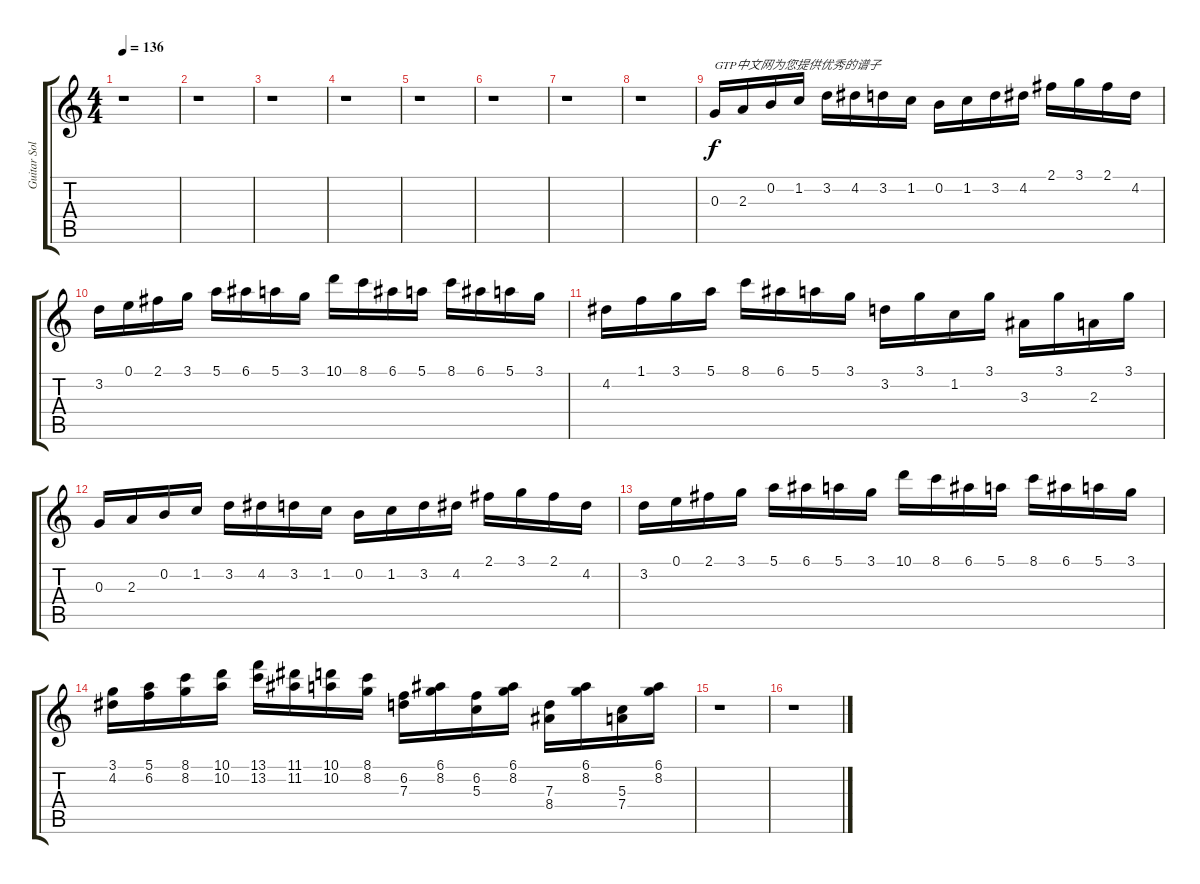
\track ("Guitar Solo" "Guitar Sol") {instrument distortionguitar}
\staff {score tabs}
\tuning (E4 B3 G3 D3 A2 E2) {hide}
\ts (4 4)
\tempo 136
\clef g2
\ks c
r.1{dy f instrument distortionguitar} |
r.1 |
r.1 |
r.1 |
r.1 |
r.1 |
r.1 |
r.1 |
0.3.16{txt "GTP中文网为您提供优秀的谱子"} 2.3.16 0.2.16 1.2.16 3.2.16 4.2.16 3.2.16 1.2.16 0.2.16 1.2.16 3.2.16 4.2.16 2.1.16 3.1.16 2.1.16 4.2.16 |
3.2.16 0.1.16 2.1.16 3.1.16 5.1.16 6.1.16 5.1.16 3.1.16 10.1.16 8.1.16 6.1.16 5.1.16 8.1.16 6.1.16 5.1.16 3.1.16 |
4.2.16 1.1.16 3.1.16 5.1.16 8.1.16 6.1.16 5.1.16 3.1.16 3.2.16 3.1.16 1.2.16 3.1.16 3.3.16 3.1.16 2.3.16 3.1.16 |
0.3.16 2.3.16 0.2.16 1.2.16 3.2.16 4.2.16 3.2.16 1.2.16 0.2.16 1.2.16 3.2.16 4.2.16 2.1.16 3.1.16 2.1.16 4.2.16 |
3.2.16 0.1.16 2.1.16 3.1.16 5.1.16 6.1.16 5.1.16 3.1.16 10.1.16 8.1.16 6.1.16 5.1.16 8.1.16 6.1.16 5.1.16 3.1.16 |
(3.1 4.2).16 (5.1 6.2).16 (8.1 8.2).16 (10.1 10.2).16 (13.1 13.2).16 (11.1 11.2).16 (10.1 10.2).16 (8.1 8.2).16 (6.2 7.3).16 (6.1 8.2).16 (6.2 5.3).16 (6.1 8.2).16 (7.3 8.4).16 (6.1 8.2).16 (5.3 7.4).16 (6.1 8.2).16 |
r.1 |
r.1
